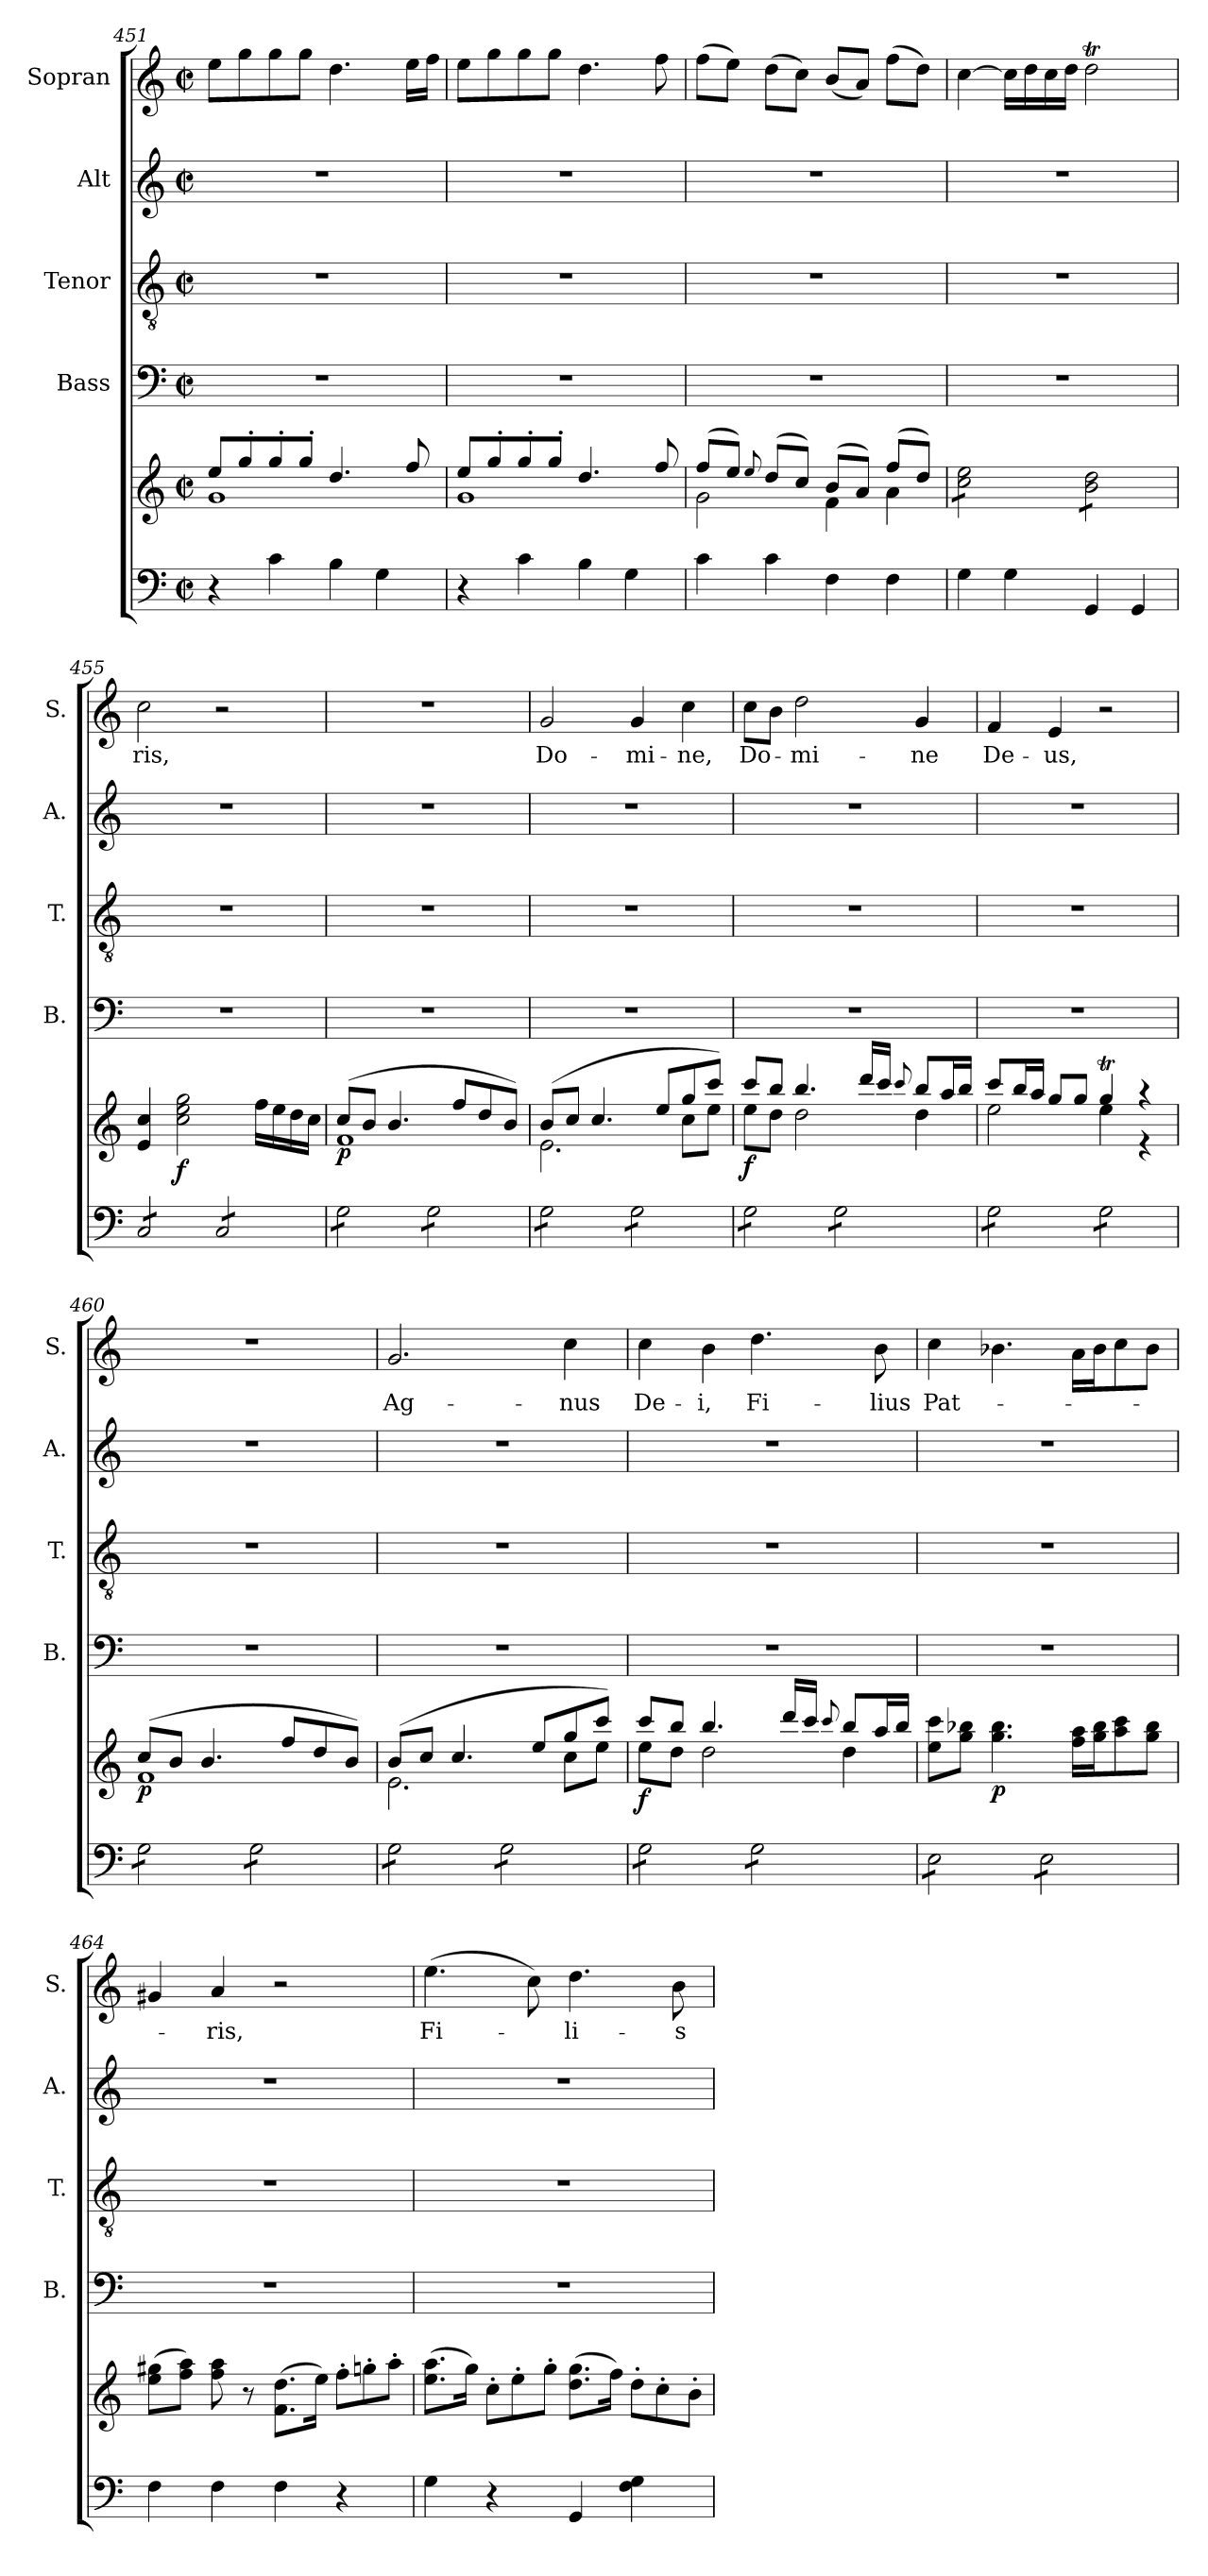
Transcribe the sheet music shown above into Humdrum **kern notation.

**kern	**kern	**dynam	**kern	**kern	**kern	**kern	**text
*part5	*part5	*part5	*part4	*part3	*part2	*part1	*part1
*staff6	*staff5	*staff5/6	*staff4	*staff3	*staff2	*staff1	*staff1
*	*	*	*I"Bass	*I"Tenor	*I"Alt	*I"Sopran	*
*	*	*	*I'B.	*I'T.	*I'A.	*I'S.	*
*clefF4	*clefG2	*	*clefF4	*clefGv2	*clefG2	*clefG2	*
*k[]	*k[]	*	*k[]	*k[]	*k[]	*k[]	*
*C:	*C:	*	*C:	*C:	*C:	*C:	*
*M2/2	*M2/2	*	*M2/2	*M2/2	*M2/2	*M2/2	*
*met(c|)	*met(c|)	*	*met(c|)	*met(c|)	*met(c|)	*met(c|)	*
=451	=451	=451	=451	=451	=451	=451	=451
*	*^	*	*	*	*	*	*
4r	8ee/L	1g	.	1r	1r	1r	8ee\L	.
.	8gg'>/	.	.	.	.	.	8gg\	.
4c\	8gg'>/	.	.	.	.	.	8gg\	.
.	8gg'>/J	.	.	.	.	.	8gg\J	.
4B\	4.dd/	.	.	.	.	.	4.dd\	.
4G\	.	.	.	.	.	.	.	.
.	8ff/	.	.	.	.	.	16ee\LL	.
.	.	.	.	.	.	.	16ff\JJ	.
=452	=452	=452	=452	=452	=452	=452	=452	=452
4r	8ee/L	1g	.	1r	1r	1r	8ee\L	.
.	8gg'>/	.	.	.	.	.	8gg\	.
4c\	8gg'>/	.	.	.	.	.	8gg\	.
.	8gg'>/J	.	.	.	.	.	8gg\J	.
4B\	4.dd/	.	.	.	.	.	4.dd\	.
4G\	.	.	.	.	.	.	.	.
.	8ff/	.	.	.	.	.	8ff\	.
=453	=453	=453	=453	=453	=453	=453	=453	=453
4c\	(>8ff/L	2g\	.	1r	1r	1r	(>8ff\L	.
.	8ee/J)	.	.	.	.	.	8ee\J)	.
.	8qqee/	.	.	.	.	.	.	.
4c\	(>8dd/L	.	.	.	.	.	(>8dd\L	.
.	8cc/J)	.	.	.	.	.	8cc\J)	.
4F\	(>8b/L	4f\	.	.	.	.	(<8b/L	.
.	8a/J)	.	.	.	.	.	8a/J)	.
4F\	(>8ff/L	4a\	.	.	.	.	(>8ff\L	.
.	8dd/J)	.	.	.	.	.	8dd\J)	.
*	*v	*v	*	*	*	*	*	*
!!LO:PB:g=z
=454	=454	=454	=454	=454	=454	=454	=454
*	*tremolo	*	*	*	*	*	*
4G\	8cc\ 8ee\L	.	1r	1r	1r	[4cc\	.
.	8cc\ 8ee\	.	.	.	.	.	.
4G\	8cc\ 8ee\	.	.	.	.	16cc\LL]	.
.	.	.	.	.	.	16dd\	.
.	8cc\ 8ee\J	.	.	.	.	16cc\	.
.	.	.	.	.	.	16dd\JJ	.
4GG/	8b\ 8dd\L	.	.	.	.	2ddT\	.
.	8b\ 8dd\	.	.	.	.	.	.
4GG/	8b\ 8dd\	.	.	.	.	.	.
.	8b\ 8dd\J	.	.	.	.	.	.
*	*Xtremolo	*	*	*	*	*	*
=455	=455	=455	=455	=455	=455	=455	=455
!	!	!	!	!	!	!	!LO:LY:b
*tremolo	*	*	*	*	*	*	*
8C/L	4e/ 4cc/	.	1r	1r	1r	2cc\	-ris,
8C/	.	.	.	.	.	.	.
!	!	!LO:DY:b	!	!	!	!	!
8C/	2cc\ 2ee\ 2gg\	f	.	.	.	.	.
8C/J	.	.	.	.	.	.	.
8C/L	.	.	.	.	.	2r	.
8C/	.	.	.	.	.	.	.
8C/	16ff\LL	.	.	.	.	.	.
.	16ee\	.	.	.	.	.	.
8C/J	16dd\	.	.	.	.	.	.
.	16cc\JJ	.	.	.	.	.	.
=456	=456	=456	=456	=456	=456	=456	=456
*	*^	*	*	*	*	*	*
!	!	!	!LO:DY:b	!	!	!	!	!
8G\L	(>8cc/L	1f	p	1r	1r	1r	1r	.
8G\	8b/J	.	.	.	.	.	.	.
8G\	4.b/	.	.	.	.	.	.	.
8G\J	.	.	.	.	.	.	.	.
8G\L	.	.	.	.	.	.	.	.
8G\	8ff/L	.	.	.	.	.	.	.
8G\	8dd/	.	.	.	.	.	.	.
8G\J	8b/J)	.	.	.	.	.	.	.
=457	=457	=457	=457	=457	=457	=457	=457	=457
!	!	!	!	!	!	!	!	!LO:LY:b
8G\L	(>8b/L	2.e\	.	1r	1r	1r	2g/	Do-
8G\	8cc/J	.	.	.	.	.	.	.
8G\	4.cc/	.	.	.	.	.	.	.
8G\J	.	.	.	.	.	.	.	.
!	!	!	!	!	!	!	!	!LO:LY:b
8G\L	.	.	.	.	.	.	4g/	-mi-
8G\	8ee/L	.	.	.	.	.	.	.
!	!	!	!	!	!	!	!	!LO:LY:b
8G\	8gg/	8cc\L	.	.	.	.	4cc\	-ne,
8G\J	8ccc/J)	8ee\J	.	.	.	.	.	.
=458	=458	=458	=458	=458	=458	=458	=458	=458
!	!	!	!LO:DY:b	!	!	!	!	!LO:LY:b
8G\L	8ccc/L	8ee\L	f	1r	1r	1r	8cc\L	Do-
8G\	8bb/J	8dd\J	.	.	.	.	8b\J	.
!	!	!	!	!	!	!	!	!LO:LY:b
8G\	4.bb/	2dd\	.	.	.	.	2dd\	-mi-
8G\J	.	.	.	.	.	.	.	.
8G\L	.	.	.	.	.	.	.	.
8G\	16ddd/LL	.	.	.	.	.	.	.
.	16ccc/JJ	.	.	.	.	.	.	.
.	8qqccc/	.	.	.	.	.	.	.
!	!	!	!	!	!	!	!	!LO:LY:b
8G\	8bb/L	4dd\	.	.	.	.	4g/	-ne
8G\J	16aa/L	.	.	.	.	.	.	.
.	16bb/JJ	.	.	.	.	.	.	.
!!LO:LB:g=z
=459	=459	=459	=459	=459	=459	=459	=459	=459
!	!	!	!	!	!	!	!	!LO:LY:b
8G\L	8ccc/L	2ee\	.	1r	1r	1r	4f/	De-
8G\	16bb/L	.	.	.	.	.	.	.
.	16aa/JJ	.	.	.	.	.	.	.
!	!	!	!	!	!	!	!	!LO:LY:b
8G\	8gg/L	.	.	.	.	.	4e/	-us,
8G\J	8gg/J	.	.	.	.	.	.	.
8G\L	4ggT/	4ee\	.	.	.	.	2r	.
8G\	.	.	.	.	.	.	.	.
8G\	4r	4r	.	.	.	.	.	.
8G\J	.	.	.	.	.	.	.	.
=460	=460	=460	=460	=460	=460	=460	=460	=460
!	!	!	!LO:DY:b	!	!	!	!	!
8G\L	(>8cc/L	1f	p	1r	1r	1r	1r	.
8G\	8b/J	.	.	.	.	.	.	.
8G\	4.b/	.	.	.	.	.	.	.
8G\J	.	.	.	.	.	.	.	.
8G\L	.	.	.	.	.	.	.	.
8G\	8ff/L	.	.	.	.	.	.	.
8G\	8dd/	.	.	.	.	.	.	.
8G\J	8b/J)	.	.	.	.	.	.	.
=461	=461	=461	=461	=461	=461	=461	=461	=461
!	!	!	!	!	!	!	!	!LO:LY:b
8G\L	(>8b/L	2.e\	.	1r	1r	1r	2.g/	Ag-
8G\	8cc/J	.	.	.	.	.	.	.
8G\	4.cc/	.	.	.	.	.	.	.
8G\J	.	.	.	.	.	.	.	.
8G\L	.	.	.	.	.	.	.	.
8G\	8ee/L	.	.	.	.	.	.	.
!	!	!	!	!	!	!	!	!LO:LY:b
8G\	8gg/	8cc\L	.	.	.	.	4cc\	-nus
8G\J	8ccc/J)	8ee\J	.	.	.	.	.	.
=462	=462	=462	=462	=462	=462	=462	=462	=462
!	!	!	!LO:DY:b	!	!	!	!	!LO:LY:b
8G\L	8ccc/L	8ee\L	f	1r	1r	1r	4cc\	De-
8G\	8bb/J	8dd\J	.	.	.	.	.	.
!	!	!	!	!	!	!	!	!LO:LY:b
8G\	4.bb/	2dd\	.	.	.	.	4b\	-i,
8G\J	.	.	.	.	.	.	.	.
!	!	!	!	!	!	!	!	!LO:LY:b
8G\L	.	.	.	.	.	.	4.dd\	Fi-
8G\	16ddd/LL	.	.	.	.	.	.	.
.	16ccc/JJ	.	.	.	.	.	.	.
.	8qqccc/	.	.	.	.	.	.	.
8G\	8bb/L	4dd\	.	.	.	.	.	.
!	!	!	!	!	!	!	!	!LO:LY:b
8G\J	16aa/L	.	.	.	.	.	8b\	-lius
.	16bb/JJ	.	.	.	.	.	.	.
*	*v	*v	*	*	*	*	*	*
=463	=463	=463	=463	=463	=463	=463	=463
!	!	!	!	!	!	!	!LO:LY:b
8E\L	8ee\ 8ccc\L	.	1r	1r	1r	4cc\	Pat-
8E\	8gg\ 8bb-X\J	.	.	.	.	.	.
!	!	!LO:DY:b	!	!	!	!	!
8E\	4.gg\ 4.bb-\	p	.	.	.	4.b-X\	.
8E\J	.	.	.	.	.	.	.
8E\L	.	.	.	.	.	.	.
8E\	16ff\ 16aa\LL	.	.	.	.	16a\LL	.
.	16gg\ 16bb-\J	.	.	.	.	16b-\J	.
8E\	8aa\ 8ccc\	.	.	.	.	8cc\	.
8E\J	8gg\ 8bb-\J	.	.	.	.	8b-\J	.
*Xtremolo	*	*	*	*	*	*	*
!!LO:PB:g=z
=464	=464	=464	=464	=464	=464	=464	=464
4F\	(>8ee\ 8gg#X\L	.	1r	1r	1r	4g#X/	.
.	8ff\ 8aa\J)	.	.	.	.	.	.
!	!	!	!	!	!	!	!LO:LY:b
4F\	8ff\ 8aa\	.	.	.	.	4a/	-ris,
.	8r	.	.	.	.	.	.
4F\	(>8.f\ 8.dd\L	.	.	.	.	2r	.
.	16ee\Jk)	.	.	.	.	.	.
*	*Xtuplet	*	*	*	*	*	*
4r	12ff'>\L	.	.	.	.	.	.
.	12ggn'>\	.	.	.	.	.	.
.	12aa'>\J	.	.	.	.	.	.
=465	=465	=465	=465	=465	=465	=465	=465
!	!	!	!	!	!	!	!LO:LY:b
4G\	(>8.ee\ 8.aa\L	.	1r	1r	1r	(>4.ee\	Fi-
.	16gg\Jk)	.	.	.	.	.	.
4r	12cc'>\L	.	.	.	.	.	.
.	12ee'>\	.	.	.	.	.	.
.	.	.	.	.	.	8cc\)	.
.	12gg'>\J	.	.	.	.	.	.
!	!	!	!	!	!	!	!LO:LY:b
4GG/	(>8.dd\ 8.gg\L	.	.	.	.	4.dd\	-li-
.	16ff\Jk)	.	.	.	.	.	.
4F\ 4G\	12dd'>\L	.	.	.	.	.	.
.	12cc'>\	.	.	.	.	.	.
!	!	!	!	!	!	!	!LO:LY:b
.	.	.	.	.	.	8b\	-s
.	12b'>\J	.	.	.	.	.	.
=	=	=	=	=	=	=	=
*-	*-	*-	*-	*-	*-	*-	*-
